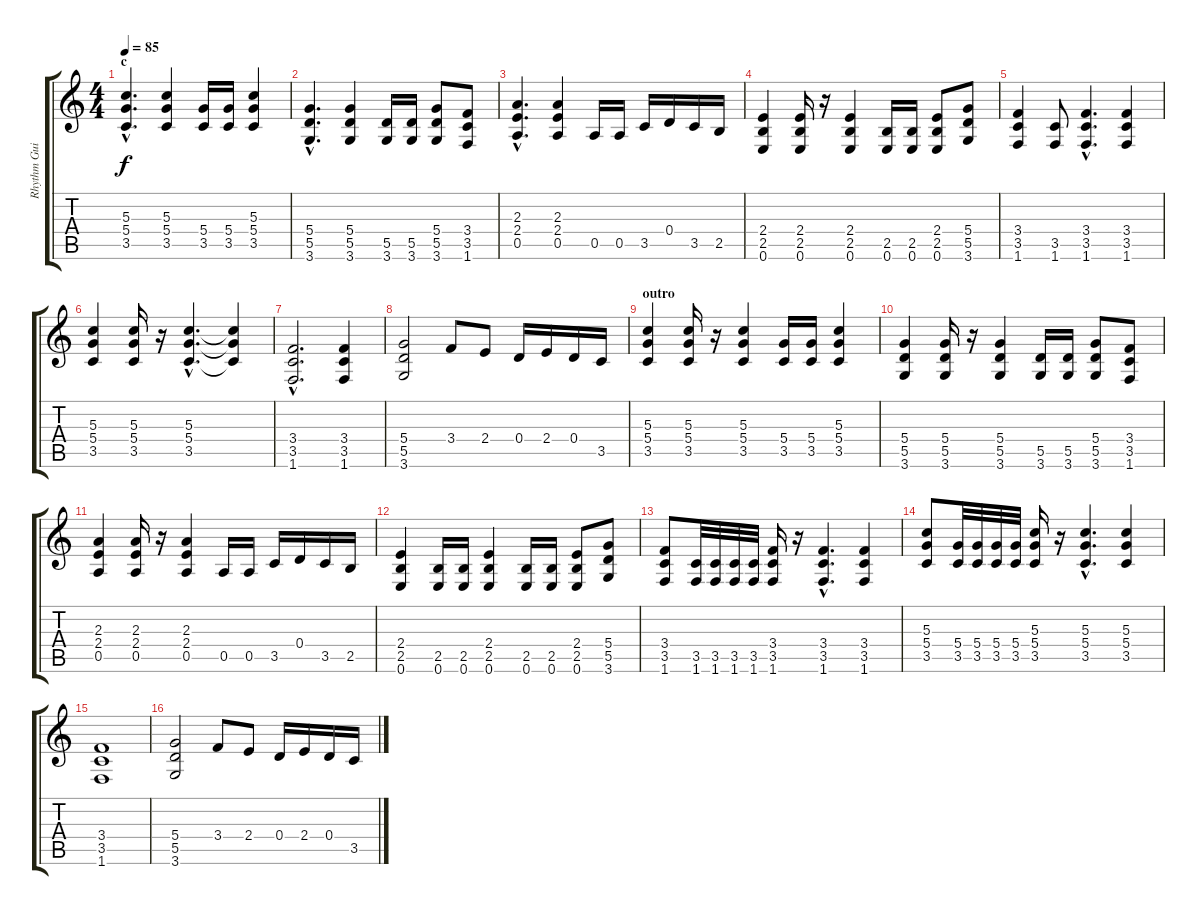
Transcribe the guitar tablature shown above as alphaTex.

\track ("Rhythm Guitar 1" "Rhythm Gui") {instrument distortionguitar}
\staff {score tabs}
\tuning (E4 B3 G3 D3 A2 E2) {hide}
\ts (4 4)
\section ("" "c")
\tempo 85
\clef g2
\ks c
(5.3{hac} 5.4{hac} 3.5{hac}).4{d dy f} (5.3 5.4 3.5).4 (5.4 3.5).16 (5.4 3.5).16 (5.3 5.4 3.5).4 |
(5.4{hac} 5.5{hac} 3.6{hac}).4{d} (5.4 5.5 3.6).4 (5.5 3.6).16 (5.5 3.6).16 (5.4 5.5 3.6).8 (3.4 3.5 1.6).8 |
(2.3{hac} 2.4{hac} 0.5{hac}).4{d} (2.3 2.4 0.5).4 0.5.16 0.5.16 3.5.16 0.4.16 3.5.16 2.5.16 |
(2.4 2.5 0.6).4 (2.4 2.5 0.6).16 r.16 (2.4 2.5 0.6).4 (2.5 0.6).16 (2.5 0.6).16 (2.4 2.5 0.6).8 (5.4 5.5 3.6).8 |
(3.4 3.5 1.6).4 (3.5 1.6).8 (3.4{hac} 3.5{hac} 1.6{hac}).4{d} (3.4 3.5 1.6).4 |
(5.3 5.4 3.5).4 (5.3 5.4 3.5).16 r.16 (5.3{hac} 5.4{hac} 3.5{hac}).4{d} (5.3{t} 5.4{t} 3.5{t}).4 |
(3.4{hac} 3.5{hac} 1.6{hac}).2{d} (3.4 3.5 1.6).4 |
(5.4 5.5 3.6).2 3.4.8 2.4.8 0.4.16 2.4.16 0.4.16 3.5.16 |
\section ("" "outro")
(5.3 5.4 3.5).4 (5.3 5.4 3.5).16 r.16 (5.3 5.4 3.5).4 (5.4 3.5).16 (5.4 3.5).16 (5.3 5.4 3.5).4 |
(5.4 5.5 3.6).4 (5.4 5.5 3.6).16 r.16 (5.4 5.5 3.6).4 (5.5 3.6).16 (5.5 3.6).16 (5.4 5.5 3.6).8 (3.4 3.5 1.6).8 |
(2.3 2.4 0.5).4 (2.3 2.4 0.5).16 r.16 (2.3 2.4 0.5).4 0.5.16 0.5.16 3.5.16 0.4.16 3.5.16 2.5.16 |
(2.4 2.5 0.6).4 (2.5 0.6).16 (2.5 0.6).16 (2.4 2.5 0.6).4 (2.5 0.6).16 (2.5 0.6).16 (2.4 2.5 0.6).8 (5.4 5.5 3.6).8 |
(3.4 3.5 1.6).8 (3.5 1.6).32 (3.5 1.6).32 (3.5 1.6).32 (3.5 1.6).32 (3.4 3.5 1.6).16 r.16 (3.4{hac} 3.5{hac} 1.6{hac}).4{d} (3.4 3.5 1.6).4 |
(5.3 5.4 3.5).8 (5.4 3.5).32 (5.4 3.5).32 (5.4 3.5).32 (5.4 3.5).32 (5.3 5.4 3.5).16 r.16 (5.3{hac} 5.4{hac} 3.5{hac}).4{d} (5.3 5.4 3.5).4 |
(3.4 3.5 1.6).1 |
(5.4 5.5 3.6).2 3.4.8 2.4.8 0.4.16 2.4.16 0.4.16 3.5.16
